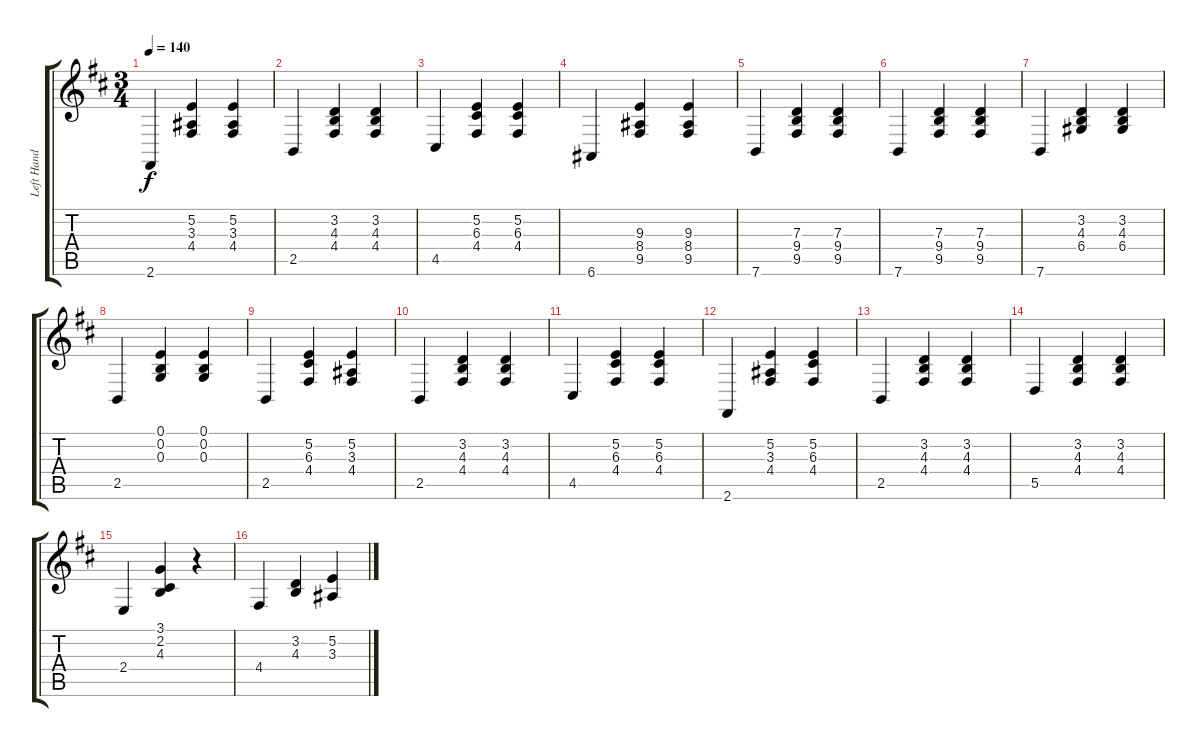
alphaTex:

\track ("Left Hand Rythem" "Left Hand ") {instrument acousticgrandpiano}
\staff {score tabs}
\tuning (E4 B3 G3 D3 A2 E2) {hide}
\ts (3 4)
\tempo 140
\clef g2
\ks d
2.6.4{dy f} (5.2 3.3 4.4).4 (5.2 3.3 4.4).4 |
2.5.4 (3.2 4.3 4.4).4 (3.2 4.3 4.4).4 |
4.5.4 (5.2 6.3 4.4).4 (5.2 6.3 4.4).4 |
6.6.4 (9.3 8.4 9.5).4 (9.3 8.4 9.5).4 |
7.6.4 (7.3 9.4 9.5).4 (7.3 9.4 9.5).4 |
7.6.4 (7.3 9.4 9.5).4 (7.3 9.4 9.5).4 |
7.6.4 (3.2 4.3 6.4).4 (3.2 4.3 6.4).4 |
2.5.4 (0.1 0.2 0.3).4 (0.1 0.2 0.3).4 |
2.5.4 (5.2 6.3 4.4).4 (5.2 3.3 4.4).4 |
2.5.4 (3.2 4.3 4.4).4 (3.2 4.3 4.4).4 |
4.5.4 (5.2 6.3 4.4).4 (5.2 6.3 4.4).4 |
2.6.4 (5.2 3.3 4.4).4 (5.2 6.3 4.4).4 |
2.5.4 (3.2 4.3 4.4).4 (3.2 4.3 4.4).4 |
5.5.4 (3.2 4.3 4.4).4 (3.2 4.3 4.4).4 |
2.4.4 (3.1 2.2 4.3).4 r.4 |
4.4.4 (3.2 4.3).4 (5.2 3.3).4
